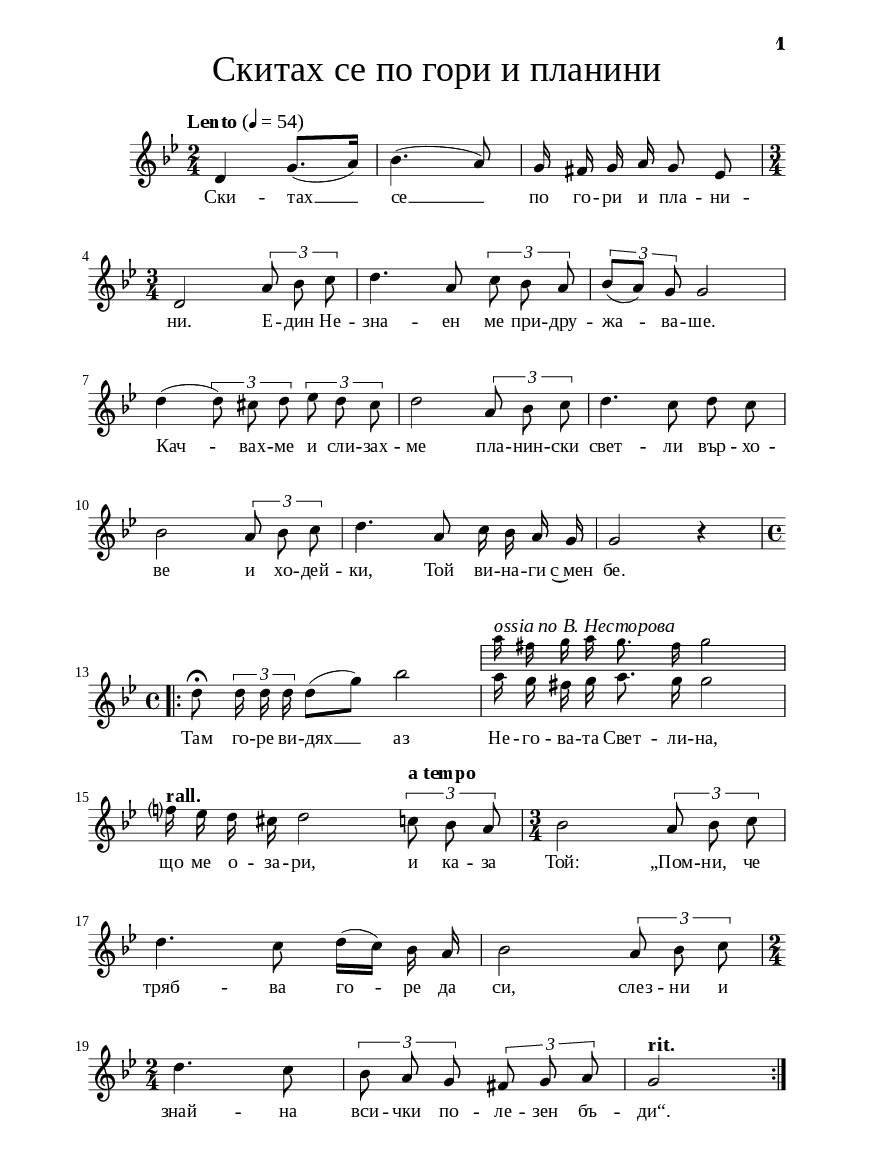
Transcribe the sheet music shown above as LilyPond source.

\version "2.24.4"

\include "include/globals.ily"

\bookpart {
  \label #'ref133
  \tocItem \markup "Скитах се по гори и планини"
  \include "include/bookpart-paper.ily"
  \score {
    \include "include/score-layout.ily"

    \new Staff = main \relative c' {
      \clef treble
      \key g \minor
      \time 2/4
      \tempoFunc "Lento" 4 "54"
      \autoBeamOff
      d4  g8. (  [a16] ) | % 2
      bes4. (  a8 ) | % 3
      g16  fis16  g16  a16  g8
      es8 \break | % 4
      \time 3/4  | % 4
      d2
      \tupletUp \times 2/3  {
        a'8   bes8  c8
      }
      | % 5
      d4.  a8
      \times 2/3  {
        c8   bes8  a8
      }
      | % 6

      \times 2/3  {
        \stemUp bes8 (   [a8] )  g8
      } \stemNeutral
      g2 \break | % 7
      d'4 (
      \times 2/3  {
        d8 )   cis8  d8
      }

      \times 2/3  {
        es8   d8  cis8
      }
      | % 8
      d2
      \times 2/3  {
        a8   bes8  c8
      }
      | % 9
      d4.  c8  d8  c8 \break
      |
      bes2
      \times 2/3  {
        a8   bes8  c8
      }
      | % 11
      d4.  a8  c16  bes16
      a16  g16 | % 12
      g2 r4    \bar ".|:-|"
      | % 13
      \time 4/4  | % 13
      d'8 ^\fermata
      \times 2/3  {
        d16  d16  d16 ]
      }
      d8 ( [  g8 ) ]  bes2 | % 14

      <<
        {a16  g16  fis16  g16 a8.  g16  g2}

        \new Staff \with {
          \override VerticalAxisGroup.default-staff-staff-spacing =
          #'((basic-distance . 5.5)
             (padding . -8))
          \remove "Time_signature_engraver"
          alignAboveContext = #"main"
          fontSize = #-1.5
          \override StaffSymbol.staff-space = #(magstep -2)
          \override StaffSymbol.thickness = #(magstep -2)
          firstClef = ##f
        }
        {\autoBeamOff a16 ^\markup { \large \italic "ossia по В. Несторова"} fis16 g a g8. fis16 g2}
      >>
      \break | % 15

      \tempo "rall." f?16 es16
      d16  cis16  d2
      \times 2/3  {
        \tempo "a tempo" c8 bes8
        a8
      }
      | % 16
      \time 3/4  | % 16
      bes2
      \times 2/3  {
        a8  bes8  c8
      }
      \break | % 17
      d4.  c8  d16 ( [  c16
      ) ]  bes16  a16 | % 18
      bes2
      \times 2/3  {
        a8   bes8  c8
      } \time 2/4 \break | % 19
      d4.  c8 |
      \times 2/3  {
        bes8   a8  g8
      }
      \times 2/3  {
        fis8   g8    a8
      } |
      \tempo "rit." g2
      \bar ":|."

    }

    \addlyrics {
      Ски -- тах __  се __  по го -- ри
      и пла -- ни -- ни. Е -- дин Не --
      зна -- ен ме при -- дру -- жа  --
      ва -- ше. Кач -- вах -- ме и сли
      -- зах -- ме пла -- нин -- ски свет --
      ли вър -- хо -- ве и хо -- дей --
      ки, Той ви -- на -- ги с~мен бе.
      Там го -- ре ви -- дях __  аз Не --
      го -- ва -- та Свет -- ли -- на, що
      ме о -- за -- ри, и ка -- за Той:
      „Пом -- ни, че тряб -- ва го --
      ре да си, слез -- ни и знай -- на
      вси -- чки по -- ле -- зен бъ --
      ди“.
    }

    \header {
      title = \titleFunc #'ref_desc_19 "Скитах се по гори и планини" "Skitah se po gori i planini"
    }

    \midi{}

  } % score


} % bookpart
